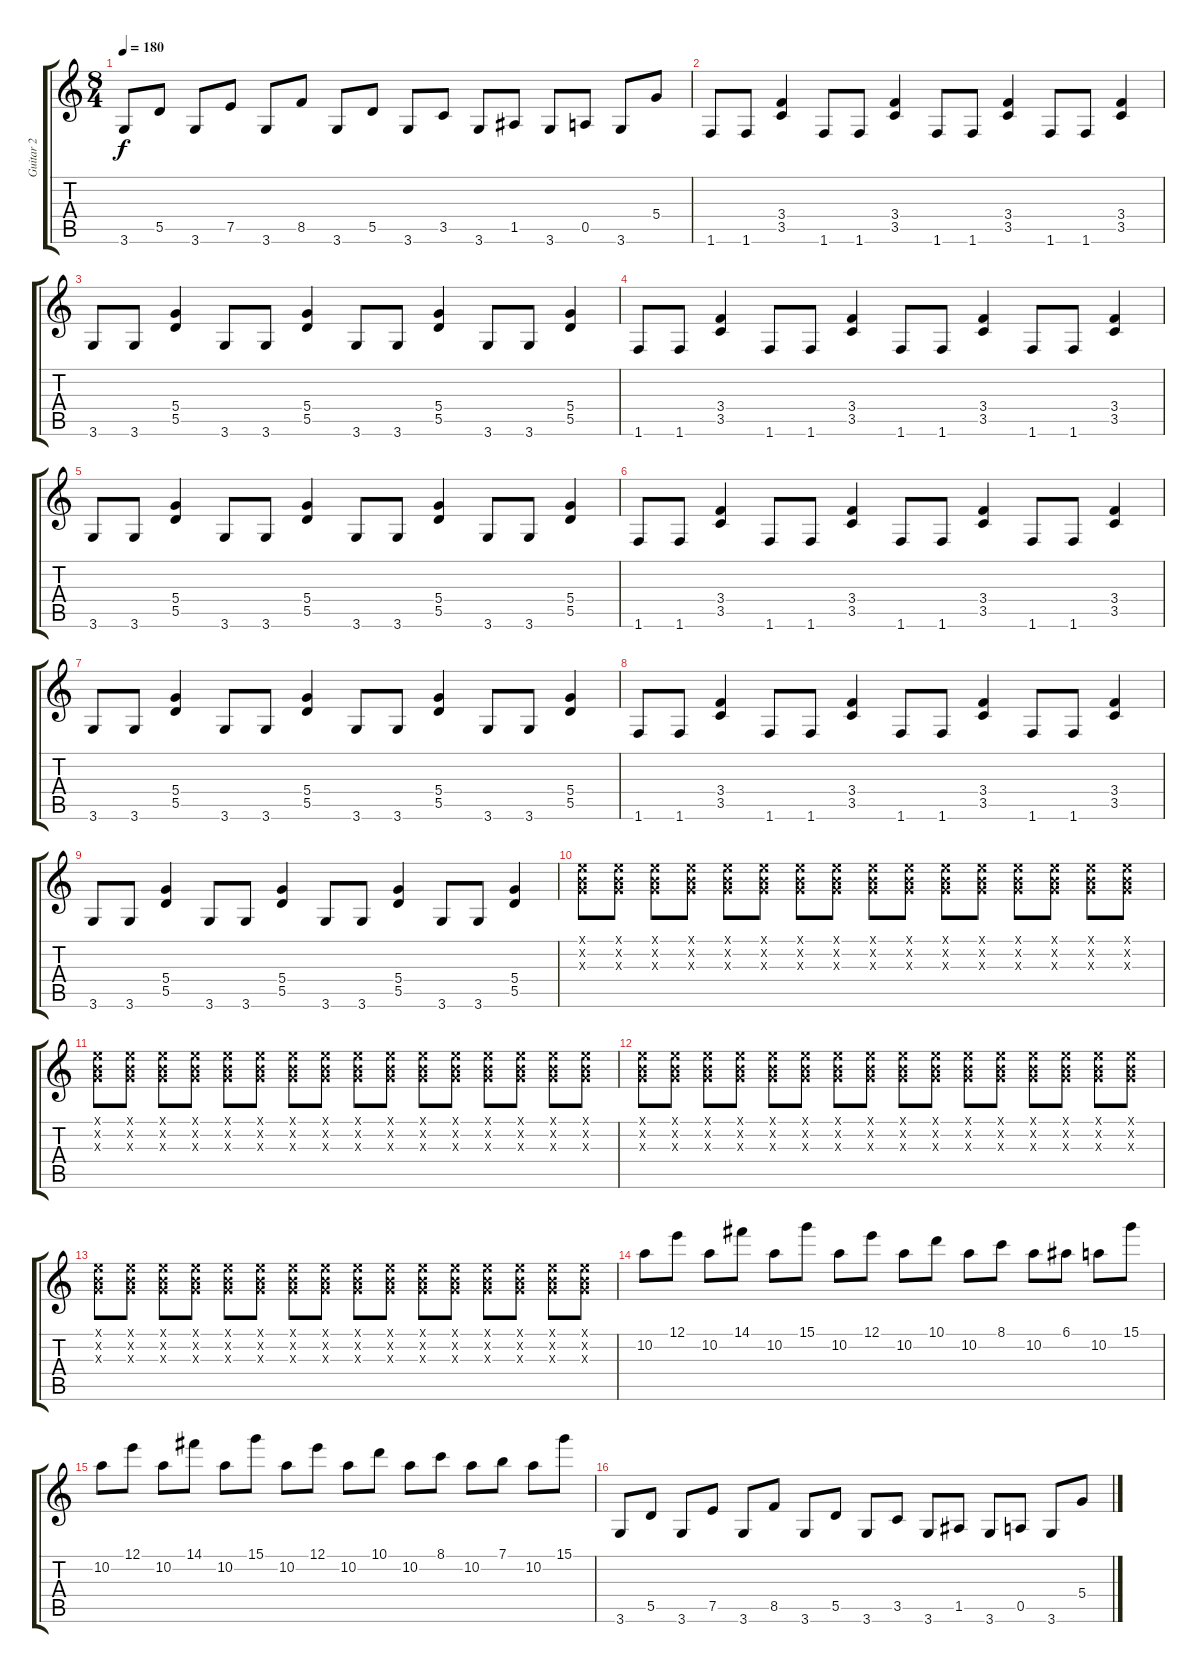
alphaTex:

\track ("Guitar 2" "Guitar 2") {instrument distortionguitar}
\staff {score tabs}
\tuning (E4 B3 G3 D3 A2 E2) {hide}
\ts (8 4)
\tempo 180
\clef g2
\ks c
3.6.8{dy f} 5.5.8 3.6.8 7.5.8 3.6.8 8.5.8 3.6.8 5.5.8 3.6.8 3.5.8 3.6.8 1.5.8 3.6.8 0.5.8 3.6.8 5.4.8 |
1.6.8 1.6.8 (3.4 3.5).4 1.6.8 1.6.8 (3.4 3.5).4 1.6.8 1.6.8 (3.4 3.5).4 1.6.8 1.6.8 (3.4 3.5).4 |
3.6.8 3.6.8 (5.4 5.5).4 3.6.8 3.6.8 (5.4 5.5).4 3.6.8 3.6.8 (5.4 5.5).4 3.6.8 3.6.8 (5.4 5.5).4 |
1.6.8 1.6.8 (3.4 3.5).4 1.6.8 1.6.8 (3.4 3.5).4 1.6.8 1.6.8 (3.4 3.5).4 1.6.8 1.6.8 (3.4 3.5).4 |
3.6.8 3.6.8 (5.4 5.5).4 3.6.8 3.6.8 (5.4 5.5).4 3.6.8 3.6.8 (5.4 5.5).4 3.6.8 3.6.8 (5.4 5.5).4 |
1.6.8 1.6.8 (3.4 3.5).4 1.6.8 1.6.8 (3.4 3.5).4 1.6.8 1.6.8 (3.4 3.5).4 1.6.8 1.6.8 (3.4 3.5).4 |
3.6.8 3.6.8 (5.4 5.5).4 3.6.8 3.6.8 (5.4 5.5).4 3.6.8 3.6.8 (5.4 5.5).4 3.6.8 3.6.8 (5.4 5.5).4 |
1.6.8 1.6.8 (3.4 3.5).4 1.6.8 1.6.8 (3.4 3.5).4 1.6.8 1.6.8 (3.4 3.5).4 1.6.8 1.6.8 (3.4 3.5).4 |
3.6.8 3.6.8 (5.4 5.5).4 3.6.8 3.6.8 (5.4 5.5).4 3.6.8 3.6.8 (5.4 5.5).4 3.6.8 3.6.8 (5.4 5.5).4 |
(0.1{x} 0.2{x} 0.3{x}).8 (0.1{x} 0.2{x} 0.3{x}).8 (0.1{x} 0.2{x} 0.3{x}).8 (0.1{x} 0.2{x} 0.3{x}).8 (0.1{x} 0.2{x} 0.3{x}).8 (0.1{x} 0.2{x} 0.3{x}).8 (0.1{x} 0.2{x} 0.3{x}).8 (0.1{x} 0.2{x} 0.3{x}).8 (0.1{x} 0.2{x} 0.3{x}).8 (0.1{x} 0.2{x} 0.3{x}).8 (0.1{x} 0.2{x} 0.3{x}).8 (0.1{x} 0.2{x} 0.3{x}).8 (0.1{x} 0.2{x} 0.3{x}).8 (0.1{x} 0.2{x} 0.3{x}).8 (0.1{x} 0.2{x} 0.3{x}).8 (0.1{x} 0.2{x} 0.3{x}).8 |
(0.1{x} 0.2{x} 0.3{x}).8 (0.1{x} 0.2{x} 0.3{x}).8 (0.1{x} 0.2{x} 0.3{x}).8 (0.1{x} 0.2{x} 0.3{x}).8 (0.1{x} 0.2{x} 0.3{x}).8 (0.1{x} 0.2{x} 0.3{x}).8 (0.1{x} 0.2{x} 0.3{x}).8 (0.1{x} 0.2{x} 0.3{x}).8 (0.1{x} 0.2{x} 0.3{x}).8 (0.1{x} 0.2{x} 0.3{x}).8 (0.1{x} 0.2{x} 0.3{x}).8 (0.1{x} 0.2{x} 0.3{x}).8 (0.1{x} 0.2{x} 0.3{x}).8 (0.1{x} 0.2{x} 0.3{x}).8 (0.1{x} 0.2{x} 0.3{x}).8 (0.1{x} 0.2{x} 0.3{x}).8 |
(0.1{x} 0.2{x} 0.3{x}).8 (0.1{x} 0.2{x} 0.3{x}).8 (0.1{x} 0.2{x} 0.3{x}).8 (0.1{x} 0.2{x} 0.3{x}).8 (0.1{x} 0.2{x} 0.3{x}).8 (0.1{x} 0.2{x} 0.3{x}).8 (0.1{x} 0.2{x} 0.3{x}).8 (0.1{x} 0.2{x} 0.3{x}).8 (0.1{x} 0.2{x} 0.3{x}).8 (0.1{x} 0.2{x} 0.3{x}).8 (0.1{x} 0.2{x} 0.3{x}).8 (0.1{x} 0.2{x} 0.3{x}).8 (0.1{x} 0.2{x} 0.3{x}).8 (0.1{x} 0.2{x} 0.3{x}).8 (0.1{x} 0.2{x} 0.3{x}).8 (0.1{x} 0.2{x} 0.3{x}).8 |
(0.1{x} 0.2{x} 0.3{x}).8 (0.1{x} 0.2{x} 0.3{x}).8 (0.1{x} 0.2{x} 0.3{x}).8 (0.1{x} 0.2{x} 0.3{x}).8 (0.1{x} 0.2{x} 0.3{x}).8 (0.1{x} 0.2{x} 0.3{x}).8 (0.1{x} 0.2{x} 0.3{x}).8 (0.1{x} 0.2{x} 0.3{x}).8 (0.1{x} 0.2{x} 0.3{x}).8 (0.1{x} 0.2{x} 0.3{x}).8 (0.1{x} 0.2{x} 0.3{x}).8 (0.1{x} 0.2{x} 0.3{x}).8 (0.1{x} 0.2{x} 0.3{x}).8 (0.1{x} 0.2{x} 0.3{x}).8 (0.1{x} 0.2{x} 0.3{x}).8 (0.1{x} 0.2{x} 0.3{x}).8 |
10.2.8 12.1.8 10.2.8 14.1.8 10.2.8 15.1.8 10.2.8 12.1.8 10.2.8 10.1.8 10.2.8 8.1.8 10.2.8 6.1.8 10.2.8 15.1.8 |
10.2.8 12.1.8 10.2.8 14.1.8 10.2.8 15.1.8 10.2.8 12.1.8 10.2.8 10.1.8 10.2.8 8.1.8 10.2.8 7.1.8 10.2.8 15.1.8 |
3.6.8 5.5.8 3.6.8 7.5.8 3.6.8 8.5.8 3.6.8 5.5.8 3.6.8 3.5.8 3.6.8 1.5.8 3.6.8 0.5.8 3.6.8 5.4.8
